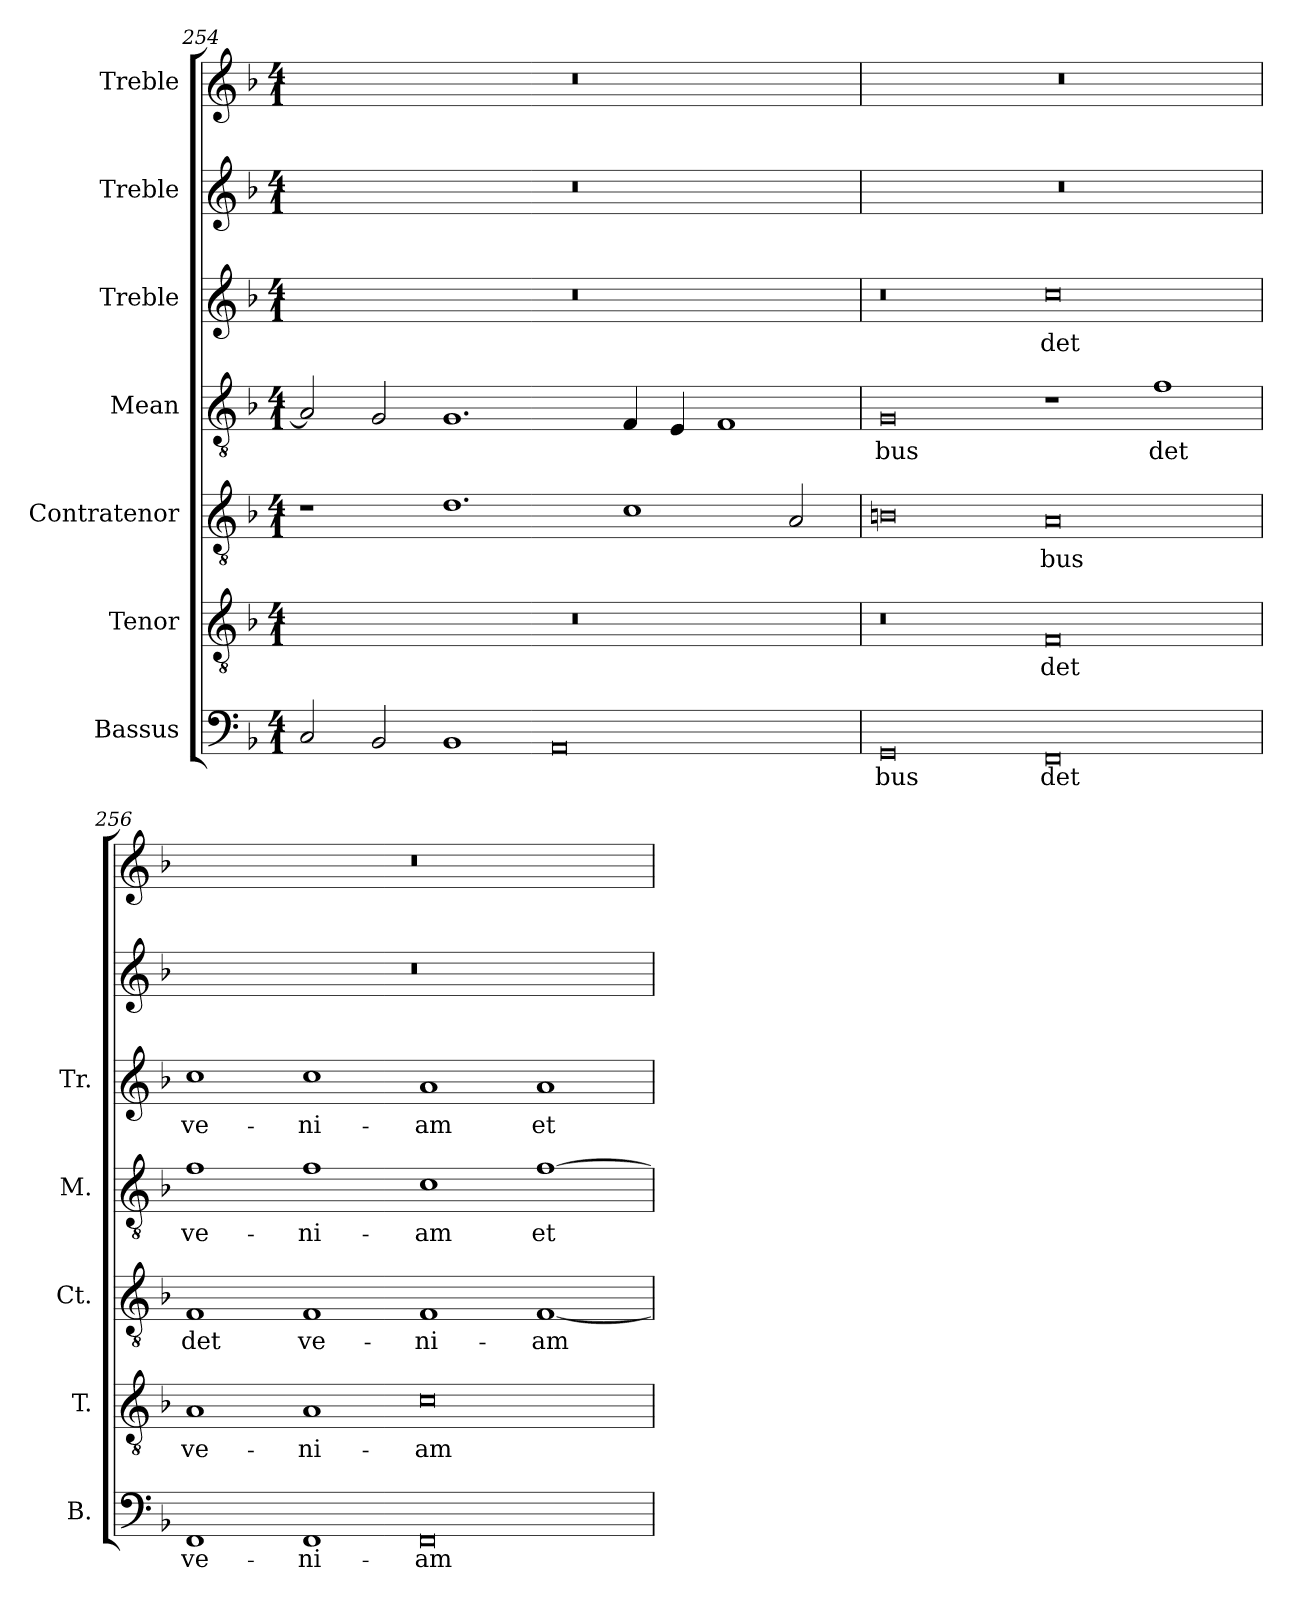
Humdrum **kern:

**kern	**text	**kern	**text	**kern	**text	**kern	**text	**kern	**text	**kern	**kern
*part7	*part7	*part6	*part6	*part5	*part5	*part4	*part4	*part3	*part3	*part2	*part1
*staff7	*staff7	*staff6	*staff6	*staff5	*staff5	*staff4	*staff4	*staff3	*staff3	*staff2	*staff1
*I"Bassus	*	*I"Tenor	*	*I"Contratenor	*	*I"Mean	*	*I"Treble	*	*I"Treble	*I"Treble
*I'B.	*	*I'T.	*	*I'Ct.	*	*I'M.	*	*I'Tr.	*	*	*
!!LO:LB:g=z
*clefF4	*	*clefGv2	*	*clefGv2	*	*clefGv2	*	*clefG2	*	*clefG2	*clefG2
*	*	*ITrd7c12	*	*ITrd7c12	*	*ITrd7c12	*	*	*	*	*
*k[b-]	*	*k[b-]	*	*k[b-]	*	*k[b-]	*	*k[b-]	*	*k[b-]	*k[b-]
*F:	*	*F:	*	*F:	*	*F:	*	*F:	*	*F:	*F:
*M4/1	*	*M4/1	*	*M4/1	*	*M4/1	*	*M4/1	*	*M4/1	*M4/1
=254	=254	=254	=254	=254	=254	=254	=254	=254	=254	=254	=254
!	!	!LO:N:vis=1	!	!	!	!	!	!LO:N:vis=1	!	!LO:N:vis=1	!LO:N:vis=1
2Ci/	.	00r	.	1r	.	2AAi/]	.	00r	.	00r	00r
2BB-i/	.	.	.	.	.	2GGi/	.	.	.	.	.
1BB-i	.	.	.	1.Di	.	1.GGi	.	.	.	.	.
0AAi	.	.	.	.	.	.	.	.	.	.	.
.	.	.	.	1Ci	.	4FFi/	.	.	.	.	.
.	.	.	.	.	.	4EEi/	.	.	.	.	.
.	.	.	.	.	.	1FFi	.	.	.	.	.
.	.	.	.	2AAi/	.	.	.	.	.	.	.
=255`	=255`	=255`	=255`	=255`	=255`	=255`	=255`	=255`	=255`	=255`	=255`
!	!LO:LY:b:color=#000000	!	!	!	!	!	!	!	!	!	!
!	!	!	!	!	!	!	!LO:LY:b:color=#000000	!	!	!LO:N:vis=1	!LO:N:vis=1
0GGi	-bus	0r	.	0BBni	.	0GGi	-bus	0r	.	00r	00r
!	!LO:LY:b:color=#000000	!	!	!	!	!	!	!	!	!	!
!	!	!	!LO:LY:b:color=#000000	!	!	!	!	!	!	!	!
!	!	!	!	!	!LO:LY:b:color=#000000	!	!	!	!	!	!
!	!	!	!	!	!	!	!	!	!LO:LY:b:color=#000000	!	!
0FFi	det	0FFi	det	0AAi	-bus	1r	.	0cci	det	.	.
!	!	!	!	!	!	!	!LO:LY:b:color=#000000	!	!	!	!
.	.	.	.	.	.	1Fi	det	.	.	.	.
=256`	=256`	=256`	=256`	=256`	=256`	=256`	=256`	=256`	=256`	=256`	=256`
!	!LO:LY:b:color=#000000	!	!	!	!	!	!	!	!	!	!
!	!	!	!LO:LY:b:color=#000000	!	!	!	!	!	!	!	!
!	!	!	!	!	!LO:LY:b:color=#000000	!	!	!	!	!	!
!	!	!	!	!	!	!	!LO:LY:b:color=#000000	!	!	!	!
!	!	!	!	!	!	!	!	!	!LO:LY:b:color=#000000	!LO:N:vis=1	!LO:N:vis=1
1FFi	ve-	1AAi	ve-	1FFi	det	1Fi	ve-	1cci	ve-	00r	00r
!	!LO:LY:b:color=#000000	!	!	!	!	!	!	!	!	!	!
!	!	!	!LO:LY:b:color=#000000	!	!	!	!	!	!	!	!
!	!	!	!	!	!LO:LY:b:color=#000000	!	!	!	!	!	!
!	!	!	!	!	!	!	!LO:LY:b:color=#000000	!	!	!	!
!	!	!	!	!	!	!	!	!	!LO:LY:b:color=#000000	!	!
1FFi	-ni-	1AAi	-ni-	1FFi	ve-	1Fi	-ni-	1cci	-ni-	.	.
!	!LO:LY:b:color=#000000	!	!	!	!	!	!	!	!	!	!
!	!	!	!LO:LY:b:color=#000000	!	!	!	!	!	!	!	!
!	!	!	!	!	!LO:LY:b:color=#000000	!	!	!	!	!	!
!	!	!	!	!	!	!	!LO:LY:b:color=#000000	!	!	!	!
!	!	!	!	!	!	!	!	!	!LO:LY:b:color=#000000	!	!
0FFi	-am	0Ci	-am	1FFi	-ni-	1Ci	-am	1ai	-am	.	.
!	!	!	!	!	!LO:LY:b:color=#000000	!	!	!	!	!	!
!	!	!	!	!	!	!	!LO:LY:b:color=#000000	!	!	!	!
!	!	!	!	!	!	!	!	!	!LO:LY:b:color=#000000	!	!
.	.	.	.	[<1FFi	-am	[>1Fi	et	1ai	et	.	.
=`	=`	=`	=`	=`	=`	=`	=`	=`	=`	=`	=`
*-	*-	*-	*-	*-	*-	*-	*-	*-	*-	*-	*-
